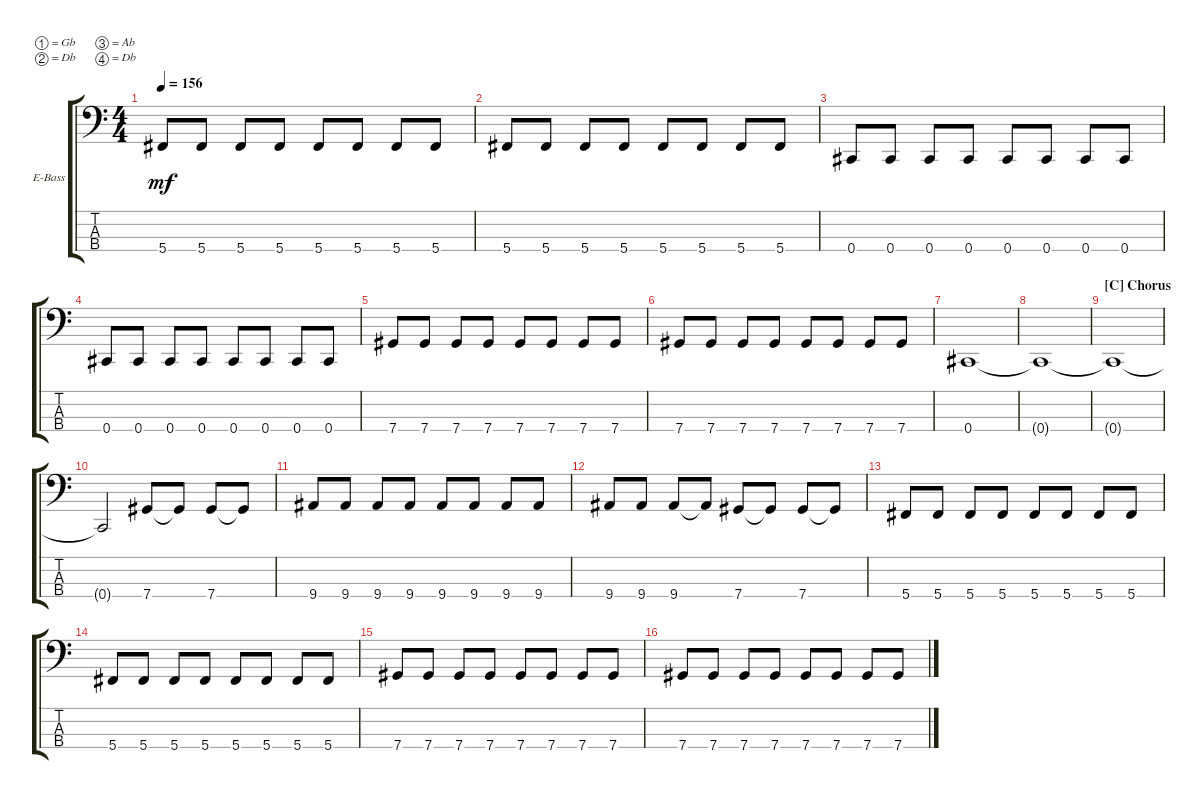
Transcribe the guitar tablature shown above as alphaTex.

\defaultSystemsLayout 4
\bracketExtendMode groupsimilarinstruments
\firstSystemTrackNameOrientation horizontal
\otherSystemsTrackNameOrientation horizontal
\track ("Electric Bass" "E-Bass") {instrument electricbassfinger}
\staff {score tabs}
\tuning (Gb2 Db2 Ab1 Db1)
\ts (4 4)
\tempo 156
\clef f4
\ks c
5.4.8{dy mf} 5.4.8 5.4.8 5.4.8 5.4.8 5.4.8 5.4.8 5.4.8 |
5.4.8 5.4.8 5.4.8 5.4.8 5.4.8 5.4.8 5.4.8 5.4.8 |
0.4.8 0.4.8 0.4.8 0.4.8 0.4.8 0.4.8 0.4.8 0.4.8 |
0.4.8 0.4.8 0.4.8 0.4.8 0.4.8 0.4.8 0.4.8 0.4.8 |
7.4.8 7.4.8 7.4.8 7.4.8 7.4.8 7.4.8 7.4.8 7.4.8 |
7.4.8 7.4.8 7.4.8 7.4.8 7.4.8 7.4.8 7.4.8 7.4.8 |
0.4.1 |
0.4{t}.1 |
\section ("C" "Chorus")
0.4{t}.1 |
0.4{t}.2 7.4.8 7.4{t}.8 7.4.8 7.4{t}.8 |
9.4.8 9.4.8 9.4.8 9.4.8 9.4.8 9.4.8 9.4.8 9.4.8 |
9.4.8 9.4.8 9.4.8 9.4{t}.8 7.4.8 7.4{t}.8 7.4.8 7.4{t}.8 |
5.4.8 5.4.8 5.4.8 5.4.8 5.4.8 5.4.8 5.4.8 5.4.8 |
5.4.8 5.4.8 5.4.8 5.4.8 5.4.8 5.4.8 5.4.8 5.4.8 |
7.4.8 7.4.8 7.4.8 7.4.8 7.4.8 7.4.8 7.4.8 7.4.8 |
7.4.8 7.4.8 7.4.8 7.4.8 7.4.8 7.4.8 7.4.8 7.4.8
